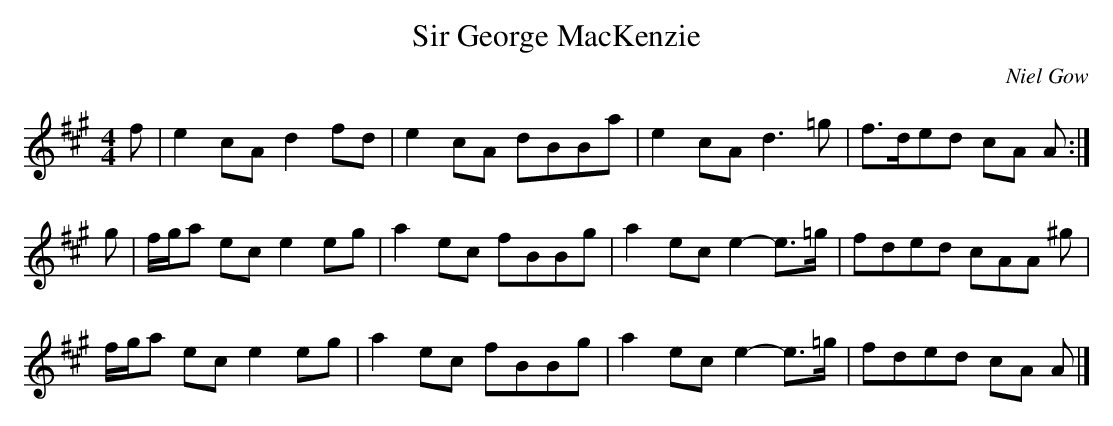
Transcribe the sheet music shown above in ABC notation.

X:1
T:Sir George MacKenzie
C:Niel Gow
L:1/8
M:4/4
K:A
f | e2 cA d2 fd | e2 cA dBBa | e2 cA d3 =g | f>ded cA A :|
g | f/g/a ec e2 eg | a2 ec fBBg | a2 ec e2- e>=g | fded cAA ^g |
f/g/a ec e2 eg | a2 ec fBBg | a2 ec e2- e>=g | fded cA A |]
